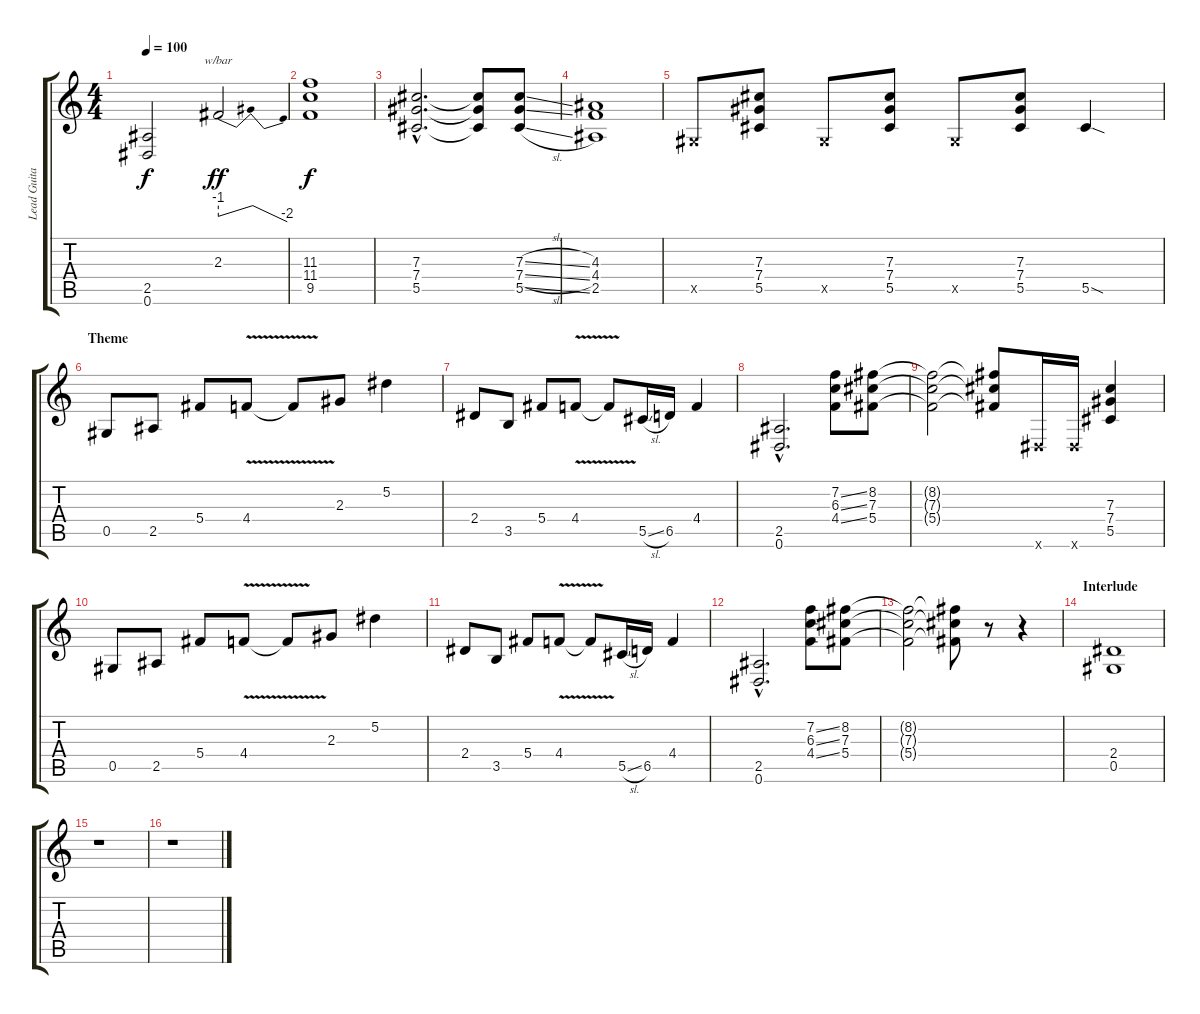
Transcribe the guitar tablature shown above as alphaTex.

\track ("Lead Guitar" "Lead Guita") {instrument overdrivenguitar}
\staff {score tabs}
\tuning (Eb4 Bb3 Gb3 Db3 Ab2 Eb2) {hide}
\ts (4 4)
\tempo 100
\clef g2
\ks c
(2.5{t} 0.6{t}).2{dy f} 2.3.2{tbe (dip default 0 -4 5 0 15 0 60 -8) dy ff} |
(11.3 11.4 9.5).1{dy f} |
(7.3{hac} 7.4{hac} 5.5{hac}).2{d} (7.3{t} 7.4{t} 5.5{t}).8 (7.3{sl} 7.4{sl} 5.5{sl}).8 |
(4.3 4.4 2.5).1 |
0.5{x}.8 (7.3 7.4 5.5).8 0.5{x}.8 (7.3 7.4 5.5).8 0.5{x}.8 (7.3 7.4 5.5).8 5.5{sod}.4 |
\section ("" "Theme")
0.5.8 2.5.8 5.4.8 4.4{v}.8 4.4{t}.8 2.3.8 5.2.4 |
2.4.8 3.5.8 5.4.8 4.4{v}.8 4.4{t}.8 5.5{sl}.16 6.5.16 4.4.4 |
(2.5{hac} 0.6{hac}).2{d} (7.2{ss} 6.3{ss} 4.4{ss}).8 (8.2 7.3 5.4).8 |
(8.2{t} 7.3{t} 5.4{t}).2 (8.2{t} 7.3{t} 5.4{t}).8 0.6{x}.16 0.6{x}.16 (7.3 7.4 5.5).4 |
0.5.8 2.5.8 5.4.8 4.4{v}.8 4.4{t}.8 2.3.8 5.2.4 |
2.4.8 3.5.8 5.4.8 4.4{v}.8 4.4{t}.8 5.5{sl}.16 6.5.16 4.4.4 |
(2.5{hac} 0.6{hac}).2{d} (7.2{ss} 6.3{ss} 4.4{ss}).8 (8.2 7.3 5.4).8 |
(8.2{t} 7.3{t} 5.4{t}).2 (8.2{t} 7.3{t} 5.4{t}).8 r.8 r.4 |
\section ("" "Interlude")
(2.4 0.5).1 |
r.1 |
r.1
